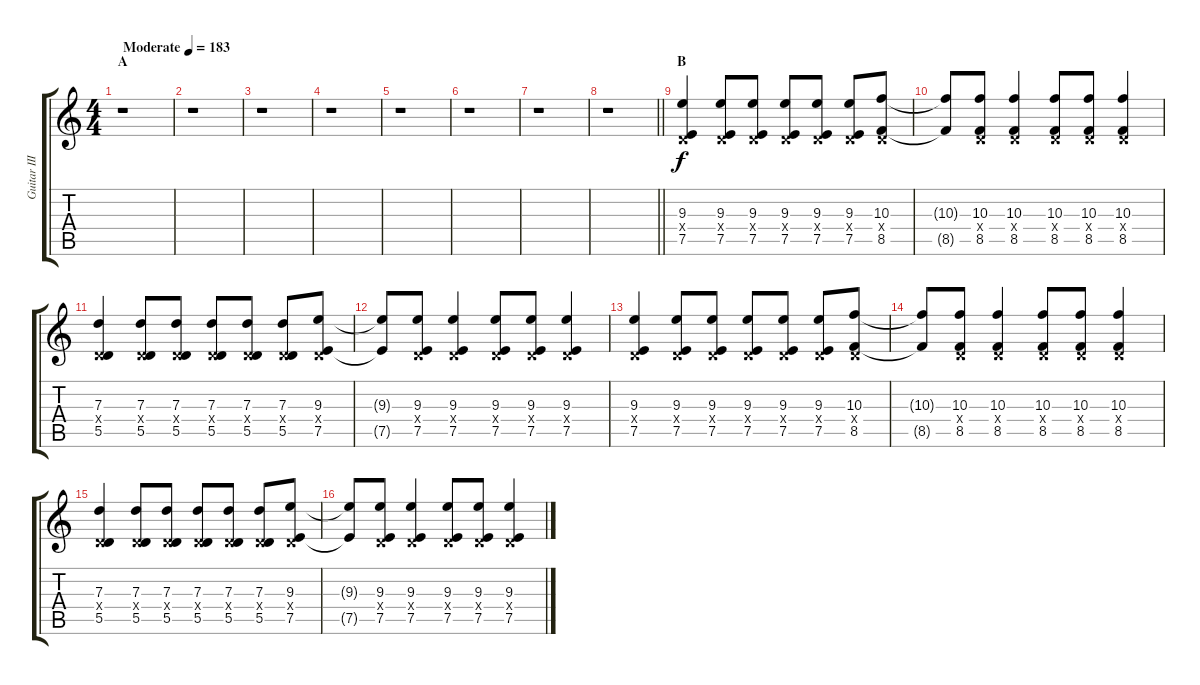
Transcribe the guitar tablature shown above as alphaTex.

\track ("Guitar III" "Guitar III") {instrument overdrivenguitar}
\staff {score tabs}
\tuning (E4 B3 G3 D3 A2 E2) {hide}
\ts (4 4)
\section ("" "A")
\tempo (183 "Moderate")
\clef g2
\ks c
r.1{dy f instrument overdrivenguitar} |
r.1 |
r.1 |
r.1 |
r.1 |
r.1 |
r.1 |
\barLineRight lightlight
r.1 |
\section ("" "B")
(9.3 0.4{x} 7.5).4 (9.3 0.4{x} 7.5).8 (9.3 0.4{x} 7.5).8 (9.3 0.4{x} 7.5).8 (9.3 0.4{x} 7.5).8 (9.3 0.4{x} 7.5).8 (10.3 0.4{x} 8.5).8 |
(10.3{t} 8.5{t}).8 (10.3 0.4{x} 8.5).8 (10.3 0.4{x} 8.5).4 (10.3 0.4{x} 8.5).8 (10.3 0.4{x} 8.5).8 (10.3 0.4{x} 8.5).4 |
(7.3 0.4{x} 5.5).4 (7.3 0.4{x} 5.5).8 (7.3 0.4{x} 5.5).8 (7.3 0.4{x} 5.5).8 (7.3 0.4{x} 5.5).8 (7.3 0.4{x} 5.5).8 (9.3 0.4{x} 7.5).8 |
(9.3{t} 7.5{t}).8 (9.3 0.4{x} 7.5).8 (9.3 0.4{x} 7.5).4 (9.3 0.4{x} 7.5).8 (9.3 0.4{x} 7.5).8 (9.3 0.4{x} 7.5).4 |
(9.3 0.4{x} 7.5).4 (9.3 0.4{x} 7.5).8 (9.3 0.4{x} 7.5).8 (9.3 0.4{x} 7.5).8 (9.3 0.4{x} 7.5).8 (9.3 0.4{x} 7.5).8 (10.3 0.4{x} 8.5).8 |
(10.3{t} 8.5{t}).8 (10.3 0.4{x} 8.5).8 (10.3 0.4{x} 8.5).4 (10.3 0.4{x} 8.5).8 (10.3 0.4{x} 8.5).8 (10.3 0.4{x} 8.5).4 |
(7.3 0.4{x} 5.5).4 (7.3 0.4{x} 5.5).8 (7.3 0.4{x} 5.5).8 (7.3 0.4{x} 5.5).8 (7.3 0.4{x} 5.5).8 (7.3 0.4{x} 5.5).8 (9.3 0.4{x} 7.5).8 |
(9.3{t} 7.5{t}).8 (9.3 0.4{x} 7.5).8 (9.3 0.4{x} 7.5).4 (9.3 0.4{x} 7.5).8 (9.3 0.4{x} 7.5).8 (9.3 0.4{x} 7.5).4
